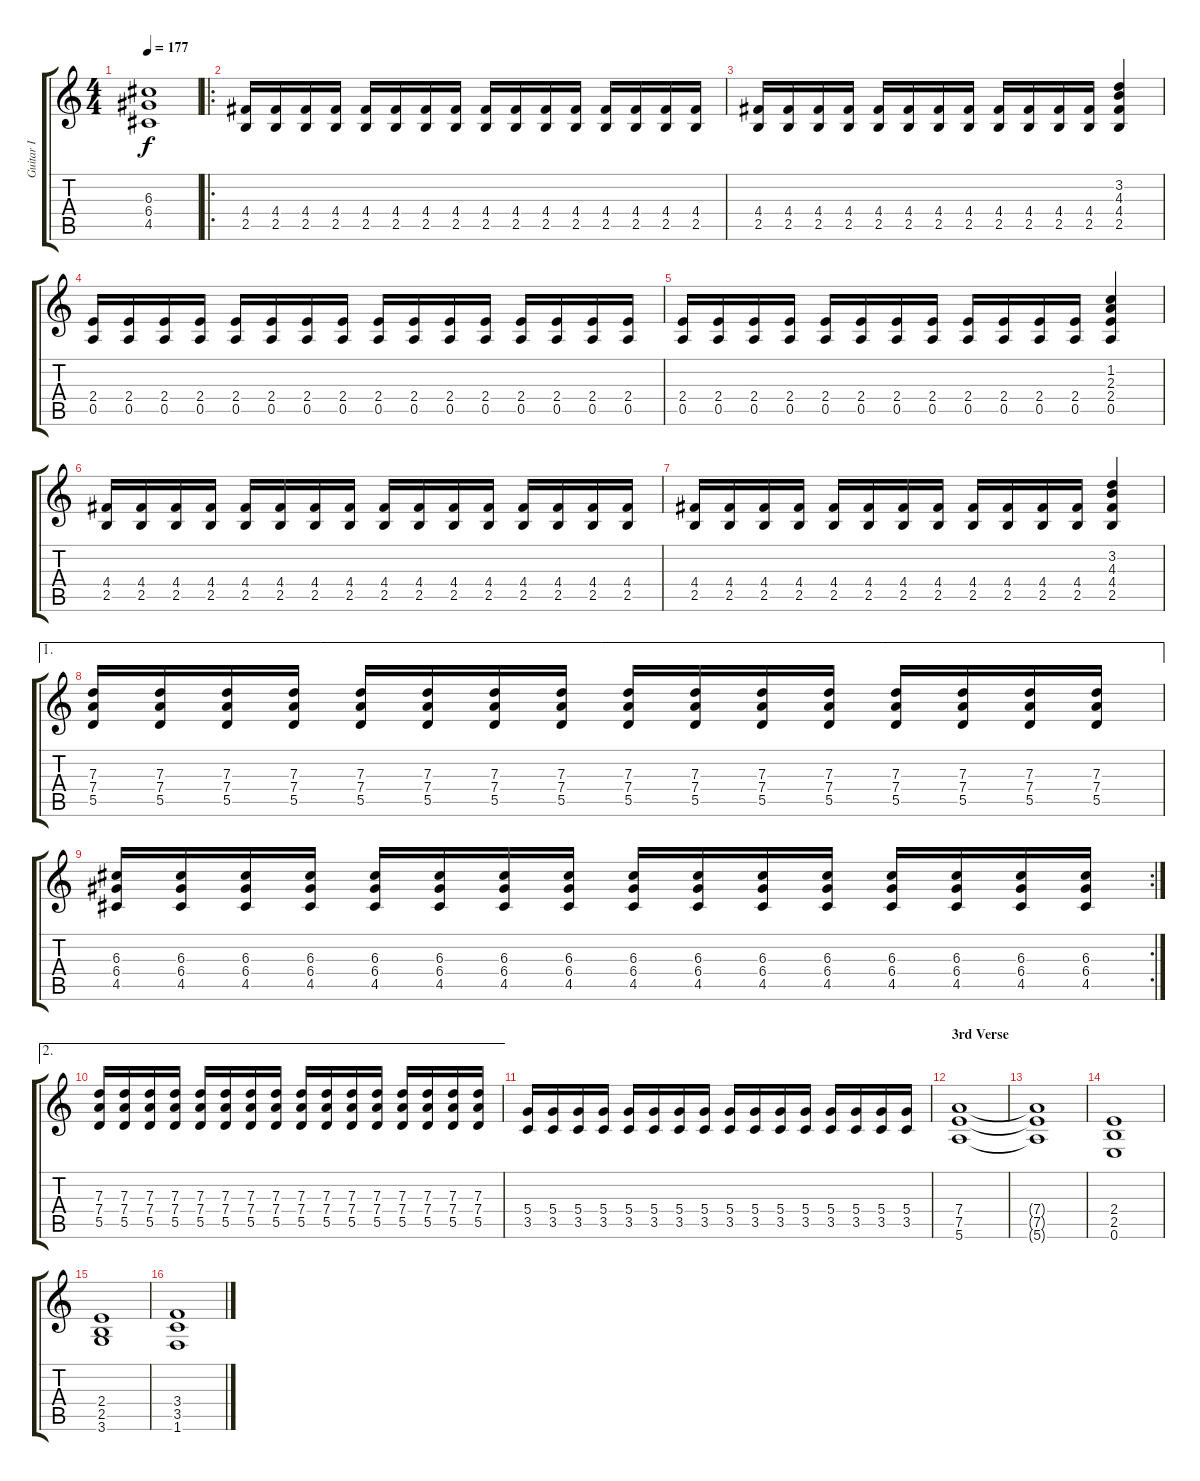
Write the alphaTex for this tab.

\track ("Guitar I" "Guitar I") {instrument distortionguitar}
\staff {score tabs}
\tuning (E4 B3 G3 D3 A2 E2) {hide}
\ts (4 4)
\tempo 177
\clef g2
\ks c
(6.3 6.4 4.5).1{dy f} |
\ro
(4.4 2.5).16 (4.4 2.5).16 (4.4 2.5).16 (4.4 2.5).16 (4.4 2.5).16 (4.4 2.5).16 (4.4 2.5).16 (4.4 2.5).16 (4.4 2.5).16 (4.4 2.5).16 (4.4 2.5).16 (4.4 2.5).16 (4.4 2.5).16 (4.4 2.5).16 (4.4 2.5).16 (4.4 2.5).16 |
(4.4 2.5).16 (4.4 2.5).16 (4.4 2.5).16 (4.4 2.5).16 (4.4 2.5).16 (4.4 2.5).16 (4.4 2.5).16 (4.4 2.5).16 (4.4 2.5).16 (4.4 2.5).16 (4.4 2.5).16 (4.4 2.5).16 (3.2 4.3 4.4 2.5).4 |
(2.4 0.5).16 (2.4 0.5).16 (2.4 0.5).16 (2.4 0.5).16 (2.4 0.5).16 (2.4 0.5).16 (2.4 0.5).16 (2.4 0.5).16 (2.4 0.5).16 (2.4 0.5).16 (2.4 0.5).16 (2.4 0.5).16 (2.4 0.5).16 (2.4 0.5).16 (2.4 0.5).16 (2.4 0.5).16 |
(2.4 0.5).16 (2.4 0.5).16 (2.4 0.5).16 (2.4 0.5).16 (2.4 0.5).16 (2.4 0.5).16 (2.4 0.5).16 (2.4 0.5).16 (2.4 0.5).16 (2.4 0.5).16 (2.4 0.5).16 (2.4 0.5).16 (1.2 2.3 2.4 0.5).4 |
(4.4 2.5).16 (4.4 2.5).16 (4.4 2.5).16 (4.4 2.5).16 (4.4 2.5).16 (4.4 2.5).16 (4.4 2.5).16 (4.4 2.5).16 (4.4 2.5).16 (4.4 2.5).16 (4.4 2.5).16 (4.4 2.5).16 (4.4 2.5).16 (4.4 2.5).16 (4.4 2.5).16 (4.4 2.5).16 |
(4.4 2.5).16 (4.4 2.5).16 (4.4 2.5).16 (4.4 2.5).16 (4.4 2.5).16 (4.4 2.5).16 (4.4 2.5).16 (4.4 2.5).16 (4.4 2.5).16 (4.4 2.5).16 (4.4 2.5).16 (4.4 2.5).16 (3.2 4.3 4.4 2.5).4 |
\ae 1
(7.3 7.4 5.5).16 (7.3 7.4 5.5).16 (7.3 7.4 5.5).16 (7.3 7.4 5.5).16 (7.3 7.4 5.5).16 (7.3 7.4 5.5).16 (7.3 7.4 5.5).16 (7.3 7.4 5.5).16 (7.3 7.4 5.5).16 (7.3 7.4 5.5).16 (7.3 7.4 5.5).16 (7.3 7.4 5.5).16 (7.3 7.4 5.5).16 (7.3 7.4 5.5).16 (7.3 7.4 5.5).16 (7.3 7.4 5.5).16 |
\rc 2
(6.3 6.4 4.5).16 (6.3 6.4 4.5).16 (6.3 6.4 4.5).16 (6.3 6.4 4.5).16 (6.3 6.4 4.5).16 (6.3 6.4 4.5).16 (6.3 6.4 4.5).16 (6.3 6.4 4.5).16 (6.3 6.4 4.5).16 (6.3 6.4 4.5).16 (6.3 6.4 4.5).16 (6.3 6.4 4.5).16 (6.3 6.4 4.5).16 (6.3 6.4 4.5).16 (6.3 6.4 4.5).16 (6.3 6.4 4.5).16 |
\ae 2
(7.3 7.4 5.5).16 (7.3 7.4 5.5).16 (7.3 7.4 5.5).16 (7.3 7.4 5.5).16 (7.3 7.4 5.5).16 (7.3 7.4 5.5).16 (7.3 7.4 5.5).16 (7.3 7.4 5.5).16 (7.3 7.4 5.5).16 (7.3 7.4 5.5).16 (7.3 7.4 5.5).16 (7.3 7.4 5.5).16 (7.3 7.4 5.5).16 (7.3 7.4 5.5).16 (7.3 7.4 5.5).16 (7.3 7.4 5.5).16 |
(5.4 3.5).16 (5.4 3.5).16 (5.4 3.5).16 (5.4 3.5).16 (5.4 3.5).16 (5.4 3.5).16 (5.4 3.5).16 (5.4 3.5).16 (5.4 3.5).16 (5.4 3.5).16 (5.4 3.5).16 (5.4 3.5).16 (5.4 3.5).16 (5.4 3.5).16 (5.4 3.5).16 (5.4 3.5).16 |
\section ("" "3rd Verse")
(7.4 7.5 5.6).1 |
(7.4{t} 7.5{t} 5.6{t}).1 |
(2.4 2.5 0.6).1 |
(2.4 2.5 3.6).1 |
(3.4 3.5 1.6).1
